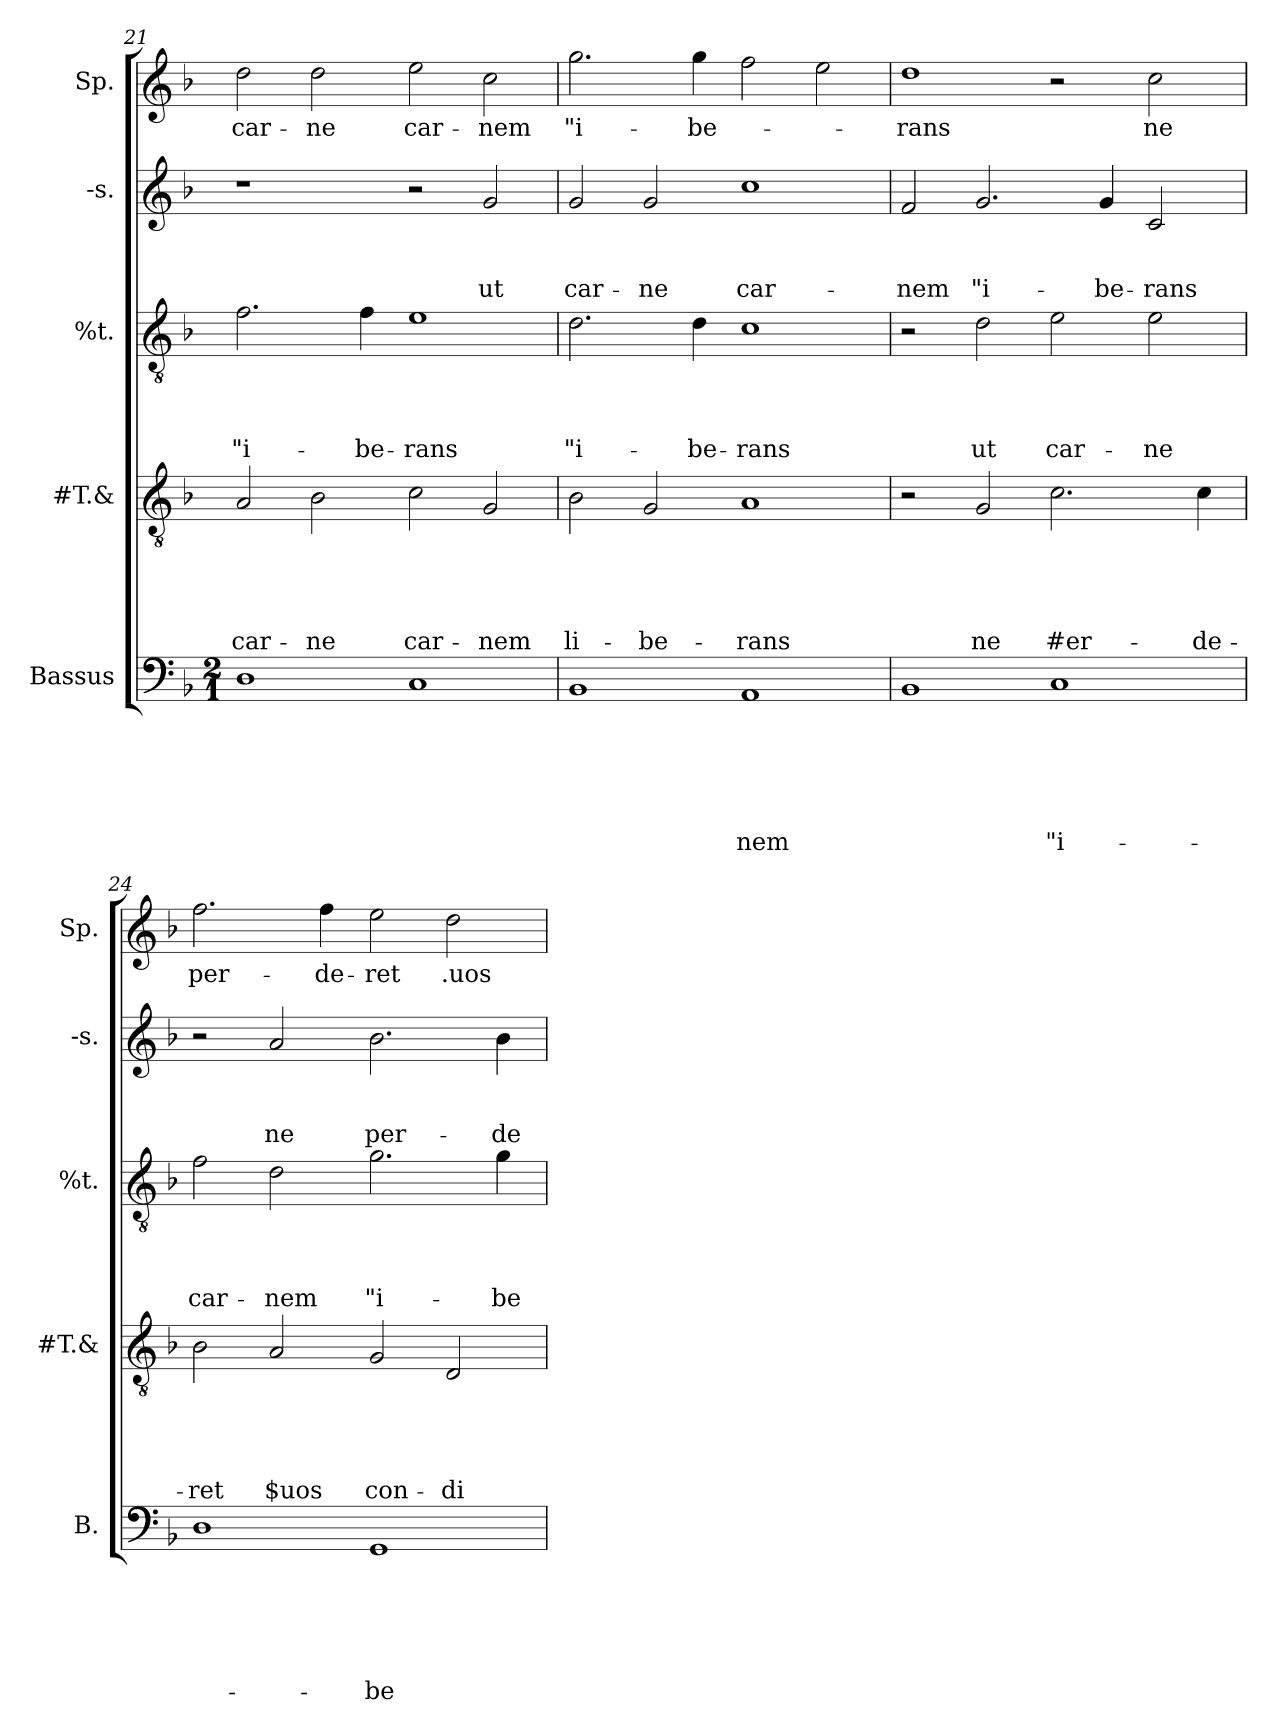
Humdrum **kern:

**kern	**text	**text	**text	**text	**text	**text	**kern	**text	**text	**text	**text	**text	**kern	**text	**text	**text	**text	**kern	**text	**text	**text	**kern	**text
*part5	*part5	*part5	*part5	*part5	*part5	*part5	*part4	*part4	*part4	*part4	*part4	*part4	*part3	*part3	*part3	*part3	*part3	*part2	*part2	*part2	*part2	*part1	*part1
*staff5	*staff5	*staff5	*staff5	*staff5	*staff5	*staff5	*staff4	*staff4	*staff4	*staff4	*staff4	*staff4	*staff3	*staff3	*staff3	*staff3	*staff3	*staff2	*staff2	*staff2	*staff2	*staff1	*staff1
*I"Bassus	*	*	*	*	*	*	*I"#T.&	*	*	*	*	*	*I"%t.	*	*	*	*	*I"-s.	*	*	*	*I"Sp.	*
*I'B.	*	*	*	*	*	*	*I'#T.&	*	*	*	*	*	*I'%t.	*	*	*	*	*I'-s.	*	*	*	*I'Sp.	*
*clefF4	*	*	*	*	*	*	*clefGv2	*	*	*	*	*	*clefGv2	*	*	*	*	*clefG2	*	*	*	*clefG2	*
*k[b-]	*	*	*	*	*	*	*k[b-]	*	*	*	*	*	*k[b-]	*	*	*	*	*k[b-]	*	*	*	*k[b-]	*
*F:	*	*	*	*	*	*	*F:	*	*	*	*	*	*F:	*	*	*	*	*F:	*	*	*	*F:	*
*M2/1	*	*	*	*	*	*	*	*	*	*	*	*	*	*	*	*	*	*	*	*	*	*	*
=21	=21	=21	=21	=21	=21	=21	=21	=21	=21	=21	=21	=21	=21	=21	=21	=21	=21	=21	=21	=21	=21	=21	=21
!	!	!	!	!	!	!	!	!	!	!	!	!LO:LY:b	!	!	!	!	!LO:LY:b	!	!	!	!	!	!LO:LY:b
1D	.	.	.	.	.	.	2A/	.	.	.	.	car-	2.f\	.	.	.	"i-	1r	.	.	.	2dd\	car-
!	!	!	!	!	!	!	!	!	!	!	!	!LO:LY:b	!	!	!	!	!	!	!	!	!	!	!LO:LY:b
.	.	.	.	.	.	.	2B-\	.	.	.	.	-ne	.	.	.	.	.	.	.	.	.	2dd\	-ne
!	!	!	!	!	!	!	!	!	!	!	!	!	!	!	!	!	!LO:LY:b	!	!	!	!	!	!
.	.	.	.	.	.	.	.	.	.	.	.	.	4f\	.	.	.	-be-	.	.	.	.	.	.
!	!	!	!	!	!	!	!	!	!	!	!	!LO:LY:b	!	!	!	!	!LO:LY:b:rj	!	!	!	!	!	!LO:LY:b
1C	.	.	.	.	.	.	2c\	.	.	.	.	car-	1e	.	.	.	-rans	2r	.	.	.	2ee\	car-
!	!	!	!	!	!	!	!	!	!	!	!	!LO:LY:b	!	!	!	!	!	!	!	!	!LO:LY:b	!	!LO:LY:b
.	.	.	.	.	.	.	2G/	.	.	.	.	-nem	.	.	.	.	.	2g/	.	.	ut	2cc\	-nem
=22	=22	=22	=22	=22	=22	=22	=22	=22	=22	=22	=22	=22	=22	=22	=22	=22	=22	=22	=22	=22	=22	=22	=22
!	!	!	!	!	!	!	!	!	!	!	!	!LO:LY:b	!	!	!	!	!LO:LY:b	!	!	!	!LO:LY:b	!	!LO:LY:b
1BB-	.	.	.	.	.	.	2B-\	.	.	.	.	li-	2.d\	.	.	.	"i-	2g/	.	.	car-	2.gg\	"i-
!	!	!	!	!	!	!	!	!	!	!	!	!LO:LY:b	!	!	!	!	!	!	!	!	!LO:LY:b	!	!
.	.	.	.	.	.	.	2G/	.	.	.	.	-be-	.	.	.	.	.	2g/	.	.	-ne	.	.
!	!	!	!	!	!	!	!	!	!	!	!	!	!	!	!	!	!LO:LY:b	!	!	!	!	!	!LO:LY:b
.	.	.	.	.	.	.	.	.	.	.	.	.	4d\	.	.	.	-be-	.	.	.	.	4gg\	-be-
!	!	!	!	!	!	!LO:LY:b	!	!	!	!	!	!LO:LY:b	!	!	!	!	!LO:LY:b:rj	!	!	!	!LO:LY:b	!	!
1AA	.	.	.	.	.	-nem	1A	.	.	.	.	-rans	1c	.	.	.	-rans	1cc	.	.	car-	2ff\	.
.	.	.	.	.	.	.	.	.	.	.	.	.	.	.	.	.	.	.	.	.	.	2ee\	.
=23	=23	=23	=23	=23	=23	=23	=23	=23	=23	=23	=23	=23	=23	=23	=23	=23	=23	=23	=23	=23	=23	=23	=23
!	!	!	!	!	!	!	!	!	!	!	!	!	!	!	!	!	!	!	!	!	!LO:LY:b	!	!LO:LY:b
1BB-	.	.	.	.	.	.	2r	.	.	.	.	.	2r	.	.	.	.	2f/	.	.	-nem	1dd	-rans
!	!	!	!	!	!	!	!	!	!	!	!	!LO:LY:b	!	!	!	!	!LO:LY:b	!	!	!	!LO:LY:b	!	!
.	.	.	.	.	.	.	2G/	.	.	.	.	ne	2d\	.	.	.	ut	2.g/	.	.	"i-	.	.
!	!	!	!	!	!	!LO:LY:b	!	!	!	!	!	!LO:LY:b	!	!	!	!	!LO:LY:b	!	!	!	!	!	!
1C	.	.	.	.	.	"i-	2.c\	.	.	.	.	#er-	2e\	.	.	.	car-	.	.	.	.	2r	.
!	!	!	!	!	!	!	!	!	!	!	!	!	!	!	!	!	!	!	!	!	!LO:LY:b	!	!
.	.	.	.	.	.	.	.	.	.	.	.	.	.	.	.	.	.	4g/	.	.	-be-	.	.
!	!	!	!	!	!	!	!	!	!	!	!	!	!	!	!	!	!LO:LY:b	!	!	!	!LO:LY:b	!	!LO:LY:b
.	.	.	.	.	.	.	.	.	.	.	.	.	2e\	.	.	.	-ne	2c/	.	.	-rans	2cc\	ne
!	!	!	!	!	!	!	!	!	!	!	!	!LO:LY:b	!	!	!	!	!	!	!	!	!	!	!
.	.	.	.	.	.	.	4c\	.	.	.	.	-de-	.	.	.	.	.	.	.	.	.	.	.
=24	=24	=24	=24	=24	=24	=24	=24	=24	=24	=24	=24	=24	=24	=24	=24	=24	=24	=24	=24	=24	=24	=24	=24
!	!	!	!	!	!	!	!	!	!	!	!	!LO:LY:b	!	!	!	!	!LO:LY:b	!	!	!	!	!	!LO:LY:b
1D	.	.	.	.	.	.	2B-\	.	.	.	.	-ret	2f\	.	.	.	car-	2r	.	.	.	2.ff\	per-
!	!	!	!	!	!	!	!	!	!	!	!	!LO:LY:b	!	!	!	!	!LO:LY:b	!	!	!	!LO:LY:b	!	!
.	.	.	.	.	.	.	2A/	.	.	.	.	$uos	2d\	.	.	.	-nem	2a/	.	.	ne	.	.
!	!	!	!	!	!	!	!	!	!	!	!	!	!	!	!	!	!	!	!	!	!	!	!LO:LY:b
.	.	.	.	.	.	.	.	.	.	.	.	.	.	.	.	.	.	.	.	.	.	4ff\	-de-
!	!	!	!	!	!	!LO:LY:b	!	!	!	!	!	!LO:LY:b	!	!	!	!	!LO:LY:b	!	!	!	!LO:LY:b	!	!LO:LY:b:rj
1GG	.	.	.	.	.	-be-	2G/	.	.	.	.	con-	2.g\	.	.	.	"i-	2.b-\	.	.	per-	2ee\	-ret
!	!	!	!	!	!	!	!	!	!	!	!	!LO:LY:b	!	!	!	!	!	!	!	!	!	!	!LO:LY:b
.	.	.	.	.	.	.	2D/	.	.	.	.	-di-	.	.	.	.	.	.	.	.	.	2dd\	.uos
!	!	!	!	!	!	!	!	!	!	!	!	!	!	!	!	!	!LO:LY:b	!	!	!	!LO:LY:b	!	!
.	.	.	.	.	.	.	.	.	.	.	.	.	4g\	.	.	.	-be	4b-\	.	.	-de-	.	.
=	=	=	=	=	=	=	=	=	=	=	=	=	=	=	=	=	=	=	=	=	=	=	=
*-	*-	*-	*-	*-	*-	*-	*-	*-	*-	*-	*-	*-	*-	*-	*-	*-	*-	*-	*-	*-	*-	*-	*-
